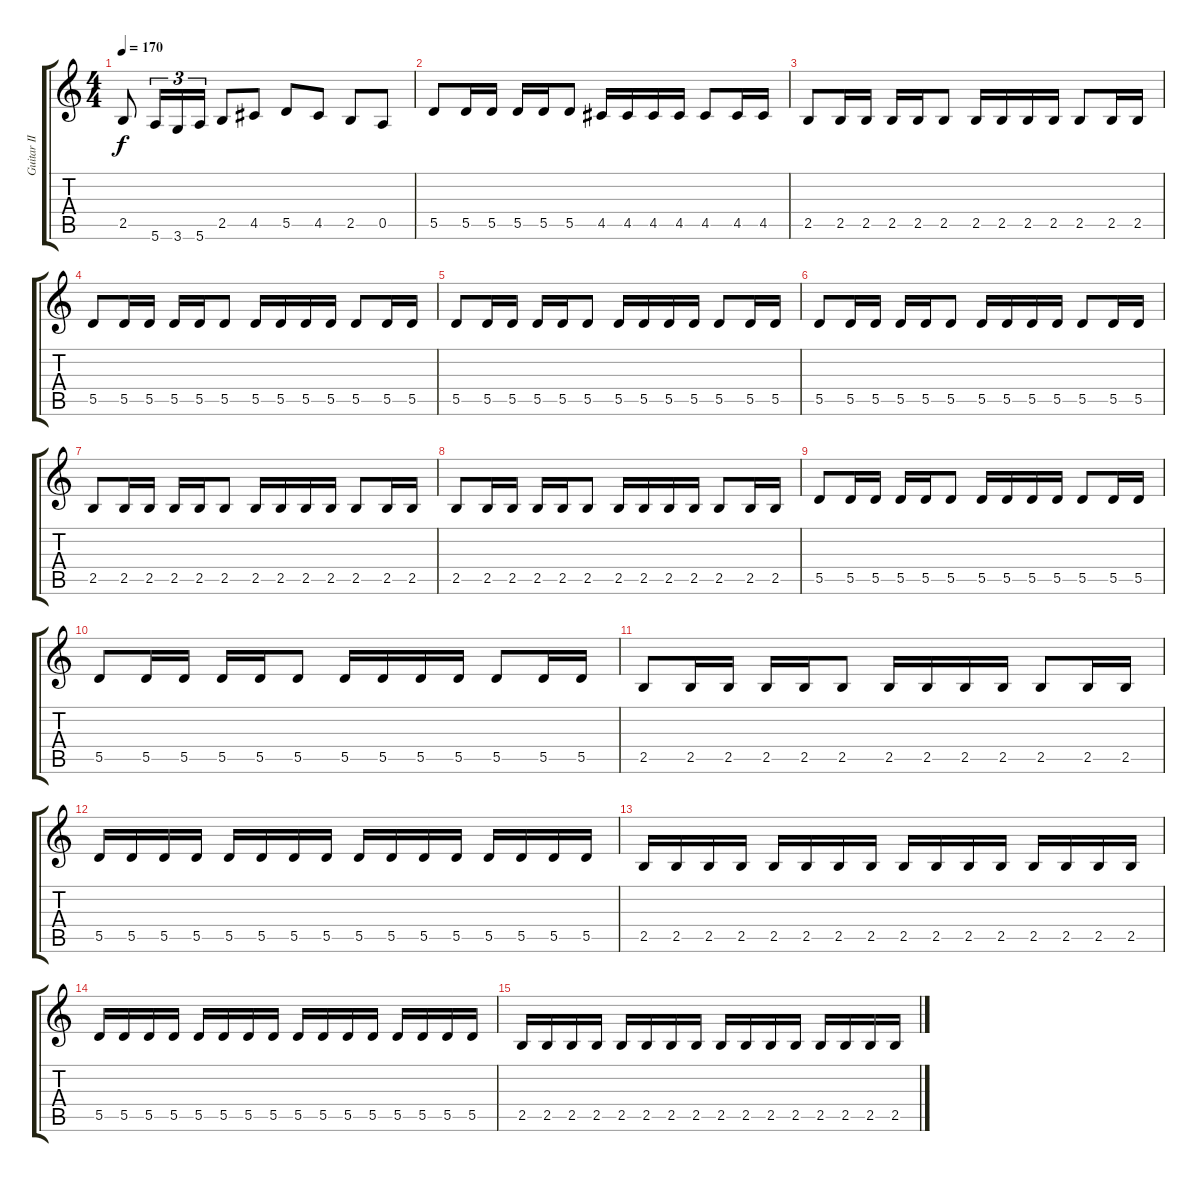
\track ("Guitar II" "Guitar II") {instrument distortionguitar}
\staff {score tabs}
\tuning (E4 B3 G3 D3 A2 E2) {hide}
\ts (4 4)
\tempo 170
\clef g2
\ks c
2.5.8{dy f} 5.6.16{tu (3 2)} 3.6.16{tu (3 2)} 5.6.16{tu (3 2)} 2.5.8 4.5.8 5.5.8 4.5.8 2.5.8 0.5.8 |
5.5.8 5.5.16 5.5.16 5.5.16 5.5.16 5.5.8 4.5.16 4.5.16 4.5.16 4.5.16 4.5.8 4.5.16 4.5.16 |
2.5.8 2.5.16 2.5.16 2.5.16 2.5.16 2.5.8 2.5.16 2.5.16 2.5.16 2.5.16 2.5.8 2.5.16 2.5.16 |
5.5.8 5.5.16 5.5.16 5.5.16 5.5.16 5.5.8 5.5.16 5.5.16 5.5.16 5.5.16 5.5.8 5.5.16 5.5.16 |
5.5.8 5.5.16 5.5.16 5.5.16 5.5.16 5.5.8 5.5.16 5.5.16 5.5.16 5.5.16 5.5.8 5.5.16 5.5.16 |
5.5.8 5.5.16 5.5.16 5.5.16 5.5.16 5.5.8 5.5.16 5.5.16 5.5.16 5.5.16 5.5.8 5.5.16 5.5.16 |
2.5.8 2.5.16 2.5.16 2.5.16 2.5.16 2.5.8 2.5.16 2.5.16 2.5.16 2.5.16 2.5.8 2.5.16 2.5.16 |
2.5.8 2.5.16 2.5.16 2.5.16 2.5.16 2.5.8 2.5.16 2.5.16 2.5.16 2.5.16 2.5.8 2.5.16 2.5.16 |
5.5.8 5.5.16 5.5.16 5.5.16 5.5.16 5.5.8 5.5.16 5.5.16 5.5.16 5.5.16 5.5.8 5.5.16 5.5.16 |
5.5.8 5.5.16 5.5.16 5.5.16 5.5.16 5.5.8 5.5.16 5.5.16 5.5.16 5.5.16 5.5.8 5.5.16 5.5.16 |
2.5.8 2.5.16 2.5.16 2.5.16 2.5.16 2.5.8 2.5.16 2.5.16 2.5.16 2.5.16 2.5.8 2.5.16 2.5.16 |
5.5.16 5.5.16 5.5.16 5.5.16 5.5.16 5.5.16 5.5.16 5.5.16 5.5.16 5.5.16 5.5.16 5.5.16 5.5.16 5.5.16 5.5.16 5.5.16 |
2.5.16 2.5.16 2.5.16 2.5.16 2.5.16 2.5.16 2.5.16 2.5.16 2.5.16 2.5.16 2.5.16 2.5.16 2.5.16 2.5.16 2.5.16 2.5.16 |
5.5.16 5.5.16 5.5.16 5.5.16 5.5.16 5.5.16 5.5.16 5.5.16 5.5.16 5.5.16 5.5.16 5.5.16 5.5.16 5.5.16 5.5.16 5.5.16 |
2.5.16 2.5.16 2.5.16 2.5.16 2.5.16 2.5.16 2.5.16 2.5.16 2.5.16 2.5.16 2.5.16 2.5.16 2.5.16 2.5.16 2.5.16 2.5.16
